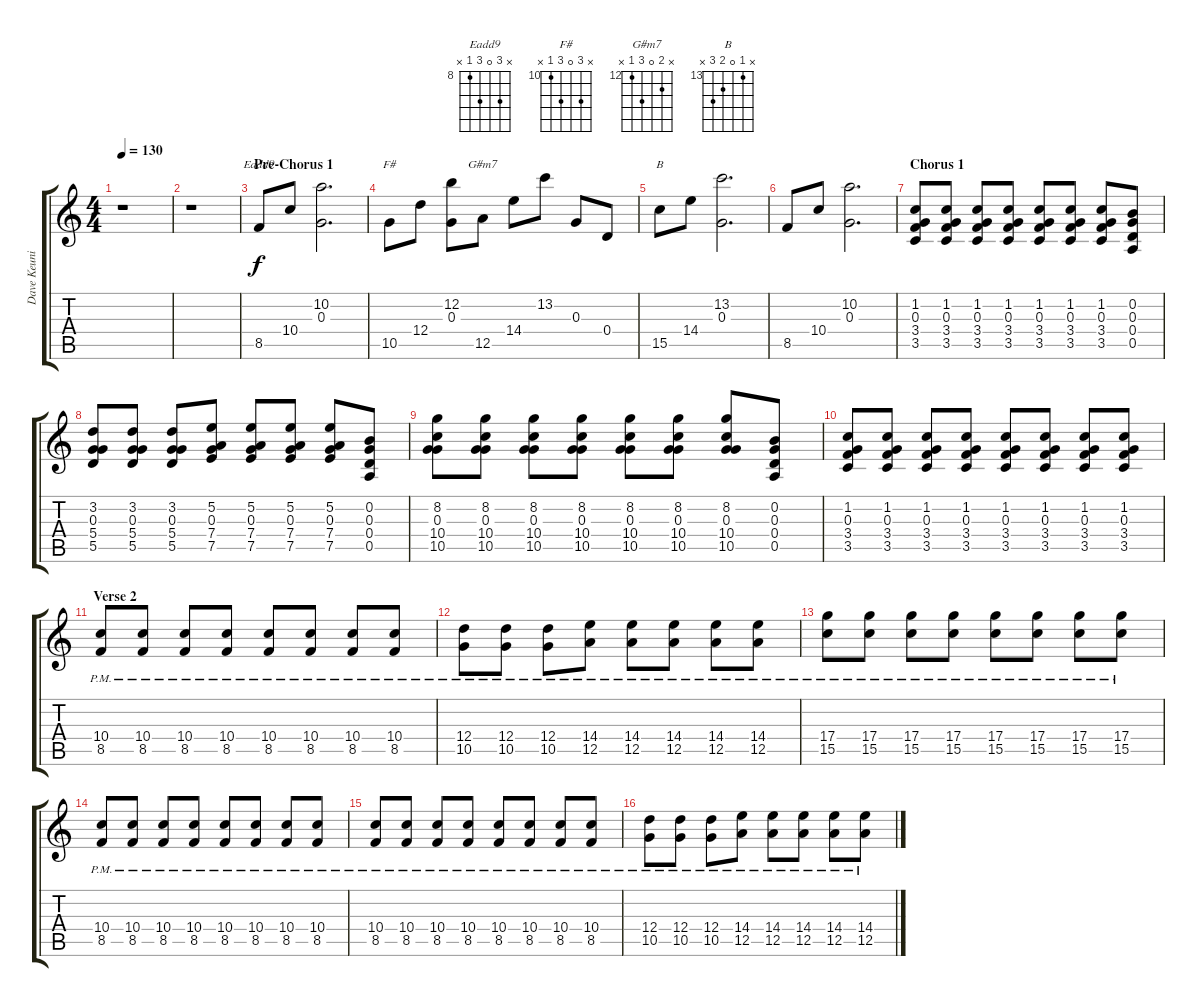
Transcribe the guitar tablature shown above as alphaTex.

\track ("Dave Keuning (Lead)" "Dave Keuni") {instrument overdrivenguitar}
\staff {score tabs}
\tuning (E4 B3 G3 D3 A2 E2) {hide}
\chord ("Eadd9" x 10 0 10 8 x) {firstfret 8}
\chord ("F#" x 12 0 12 10 x) {firstfret 10}
\chord ("G#m7" x 13 0 14 12 x) {firstfret 12}
\chord ("B" x 13 0 14 15 x) {firstfret 13}
\ts (4 4)
\tempo 130
\clef g2
\ks c
r.1{dy f} |
r.1 |
\section ("" "Pre-Chorus 1")
8.5.8{ch "Eadd9"} 10.4.8 (10.2 0.3).2{d} |
10.5.8{ch "F#"} 12.4.8 (12.2 0.3).8 12.5.8{ch "G#m7"} 14.4.8 13.2.8 0.3.8 0.4.8 |
15.5.8{ch "B"} 14.4.8 (13.2 0.3).2{d} |
8.5.8 10.4.8 (10.2 0.3).2{d} |
\section ("" "Chorus 1")
(1.2 0.3 3.4 3.5).8 (1.2 0.3 3.4 3.5).8 (1.2 0.3 3.4 3.5).8 (1.2 0.3 3.4 3.5).8 (1.2 0.3 3.4 3.5).8 (1.2 0.3 3.4 3.5).8 (1.2 0.3 3.4 3.5).8 (0.2 0.3 0.4 0.5).8 |
(3.2 0.3 5.4 5.5).8 (3.2 0.3 5.4 5.5).8 (3.2 0.3 5.4 5.5).8 (5.2 0.3 7.4 7.5).8 (5.2 0.3 7.4 7.5).8 (5.2 0.3 7.4 7.5).8 (5.2 0.3 7.4 7.5).8 (0.2 0.3 0.4 0.5).8 |
(8.2 0.3 10.4 10.5).8 (8.2 0.3 10.4 10.5).8 (8.2 0.3 10.4 10.5).8 (8.2 0.3 10.4 10.5).8 (8.2 0.3 10.4 10.5).8 (8.2 0.3 10.4 10.5).8 (8.2 0.3 10.4 10.5).8 (0.2 0.3 0.4 0.5).8 |
(1.2 0.3 3.4 3.5).8 (1.2 0.3 3.4 3.5).8 (1.2 0.3 3.4 3.5).8 (1.2 0.3 3.4 3.5).8 (1.2 0.3 3.4 3.5).8 (1.2 0.3 3.4 3.5).8 (1.2 0.3 3.4 3.5).8 (1.2 0.3 3.4 3.5).8 |
\section ("" "Verse 2")
(10.4{pm} 8.5{pm}).8 (10.4{pm} 8.5{pm}).8 (10.4{pm} 8.5{pm}).8 (10.4{pm} 8.5{pm}).8 (10.4{pm} 8.5{pm}).8 (10.4{pm} 8.5{pm}).8 (10.4{pm} 8.5{pm}).8 (10.4{pm} 8.5{pm}).8 |
(12.4{pm} 10.5{pm}).8 (12.4{pm} 10.5{pm}).8 (12.4{pm} 10.5{pm}).8 (14.4{pm} 12.5{pm}).8 (14.4{pm} 12.5{pm}).8 (14.4{pm} 12.5{pm}).8 (14.4{pm} 12.5{pm}).8 (14.4{pm} 12.5{pm}).8 |
(17.4{pm} 15.5{pm}).8 (17.4{pm} 15.5{pm}).8 (17.4{pm} 15.5{pm}).8 (17.4{pm} 15.5{pm}).8 (17.4{pm} 15.5{pm}).8 (17.4{pm} 15.5{pm}).8 (17.4{pm} 15.5{pm}).8 (17.4{pm} 15.5{pm}).8 |
(10.4{pm} 8.5{pm}).8 (10.4{pm} 8.5{pm}).8 (10.4{pm} 8.5{pm}).8 (10.4{pm} 8.5{pm}).8 (10.4{pm} 8.5{pm}).8 (10.4{pm} 8.5{pm}).8 (10.4{pm} 8.5{pm}).8 (10.4{pm} 8.5{pm}).8 |
(10.4{pm} 8.5{pm}).8 (10.4{pm} 8.5{pm}).8 (10.4{pm} 8.5{pm}).8 (10.4{pm} 8.5{pm}).8 (10.4{pm} 8.5{pm}).8 (10.4{pm} 8.5{pm}).8 (10.4{pm} 8.5{pm}).8 (10.4{pm} 8.5{pm}).8 |
(12.4{pm} 10.5{pm}).8 (12.4{pm} 10.5{pm}).8 (12.4{pm} 10.5{pm}).8 (14.4{pm} 12.5{pm}).8 (14.4{pm} 12.5{pm}).8 (14.4{pm} 12.5{pm}).8 (14.4{pm} 12.5{pm}).8 (14.4{pm} 12.5{pm}).8
